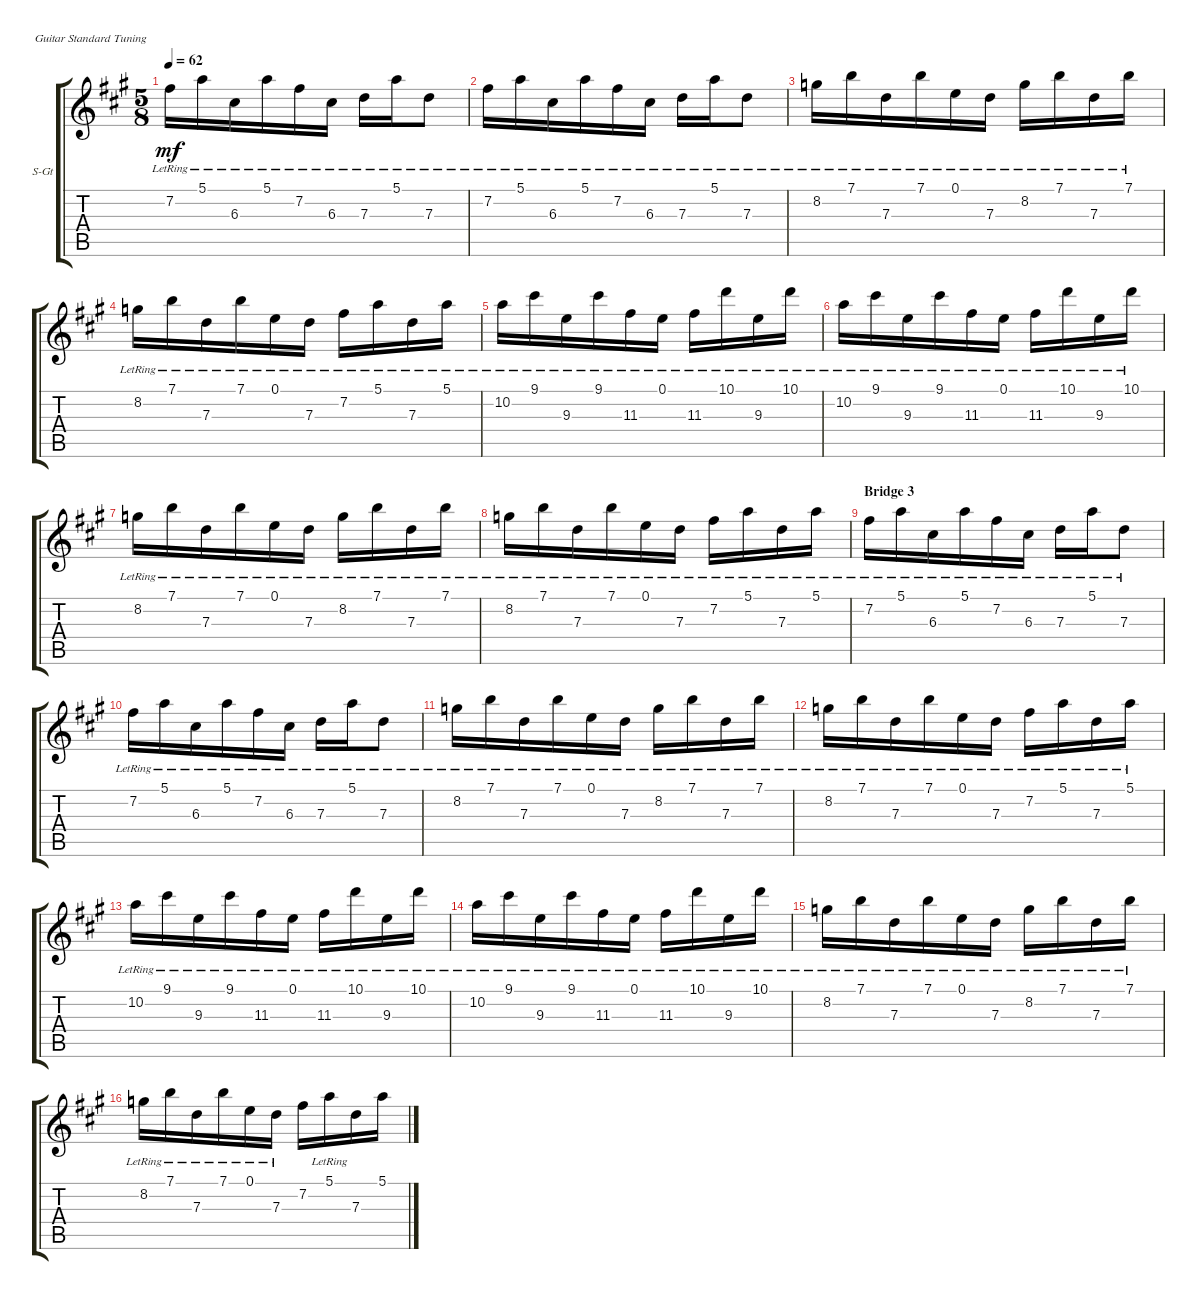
\defaultSystemsLayout 4
\bracketExtendMode groupsimilarinstruments
\firstSystemTrackNameOrientation horizontal
\otherSystemsTrackNameOrientation horizontal
\track ("Acoustic Guitar" "S-Gt") {instrument acousticguitarsteel}
\staff {score tabs}
\tuning (E4 B3 G3 D3 A2 E2)
\ts (5 8)
\tempo 62
\clef g2
\scale
0.333333
\ks f#minor
7.2{lr}.16{dy mf} 5.1{lr}.16 6.3{lr}.16 5.1{lr}.16 7.2{lr}.16 6.3{lr}.16 7.3{lr}.16 5.1{lr}.16 7.3{lr}.8 |
\scale
0.333333 7.2{lr}.16 5.1{lr}.16 6.3{lr}.16 5.1{lr}.16 7.2{lr}.16 6.3{lr}.16 7.3{lr}.16 5.1{lr}.16 7.3{lr}.8 |
\scale
0.333333 8.2{lr}.16 7.1{lr}.16 7.3{lr}.16 7.1{lr}.16 0.1{lr}.16 7.3{lr}.16 8.2{lr}.16 7.1{lr}.16 7.3{lr}.16 7.1{lr}.16 |
8.2{lr}.16 7.1{lr}.16 7.3{lr}.16 7.1{lr}.16 0.1{lr}.16 7.3{lr}.16 7.2{lr}.16 5.1{lr}.16 7.3{lr}.16 5.1{lr}.16 |
10.2{lr}.16 9.1{lr}.16 9.3{lr}.16 9.1{lr}.16 11.3{lr}.16 0.1{lr}.16 11.3{lr}.16 10.1{lr}.16 9.3{lr}.16 10.1{lr}.16 |
10.2{lr}.16 9.1{lr}.16 9.3{lr}.16 9.1{lr}.16 11.3{lr}.16 0.1{lr}.16 11.3{lr}.16 10.1{lr}.16 9.3{lr}.16 10.1{lr}.16 |
8.2{lr}.16 7.1{lr}.16 7.3{lr}.16 7.1{lr}.16 0.1{lr}.16 7.3{lr}.16 8.2{lr}.16 7.1{lr}.16 7.3{lr}.16 7.1{lr}.16 |
8.2{lr}.16 7.1{lr}.16 7.3{lr}.16 7.1{lr}.16 0.1{lr}.16 7.3{lr}.16 7.2{lr}.16 5.1{lr}.16 7.3{lr}.16 5.1{lr}.16 |
\section ("" "Bridge 3")
7.2{lr}.16 5.1{lr}.16 6.3{lr}.16 5.1{lr}.16 7.2{lr}.16 6.3{lr}.16 7.3{lr}.16 5.1{lr}.16 7.3{lr}.8 |
7.2{lr}.16 5.1{lr}.16 6.3{lr}.16 5.1{lr}.16 7.2{lr}.16 6.3{lr}.16 7.3{lr}.16 5.1{lr}.16 7.3{lr}.8 |
8.2{lr}.16 7.1{lr}.16 7.3{lr}.16 7.1{lr}.16 0.1{lr}.16 7.3{lr}.16 8.2{lr}.16 7.1{lr}.16 7.3{lr}.16 7.1{lr}.16 |
8.2{lr}.16 7.1{lr}.16 7.3{lr}.16 7.1{lr}.16 0.1{lr}.16 7.3{lr}.16 7.2{lr}.16 5.1{lr}.16 7.3{lr}.16 5.1{lr}.16 |
10.2{lr}.16 9.1{lr}.16 9.3{lr}.16 9.1{lr}.16 11.3{lr}.16 0.1{lr}.16 11.3{lr}.16 10.1{lr}.16 9.3{lr}.16 10.1{lr}.16 |
10.2{lr}.16 9.1{lr}.16 9.3{lr}.16 9.1{lr}.16 11.3{lr}.16 0.1{lr}.16 11.3{lr}.16 10.1{lr}.16 9.3{lr}.16 10.1{lr}.16 |
8.2{lr}.16 7.1{lr}.16 7.3{lr}.16 7.1{lr}.16 0.1{lr}.16 7.3{lr}.16 8.2{lr}.16 7.1{lr}.16 7.3{lr}.16 7.1{lr}.16 |
8.2{lr}.16 7.1{lr}.16 7.3{lr}.16 7.1{lr}.16 0.1{lr}.16 7.3{lr}.16 7.2.16 5.1{lr}.16 7.3.16 5.1.16
